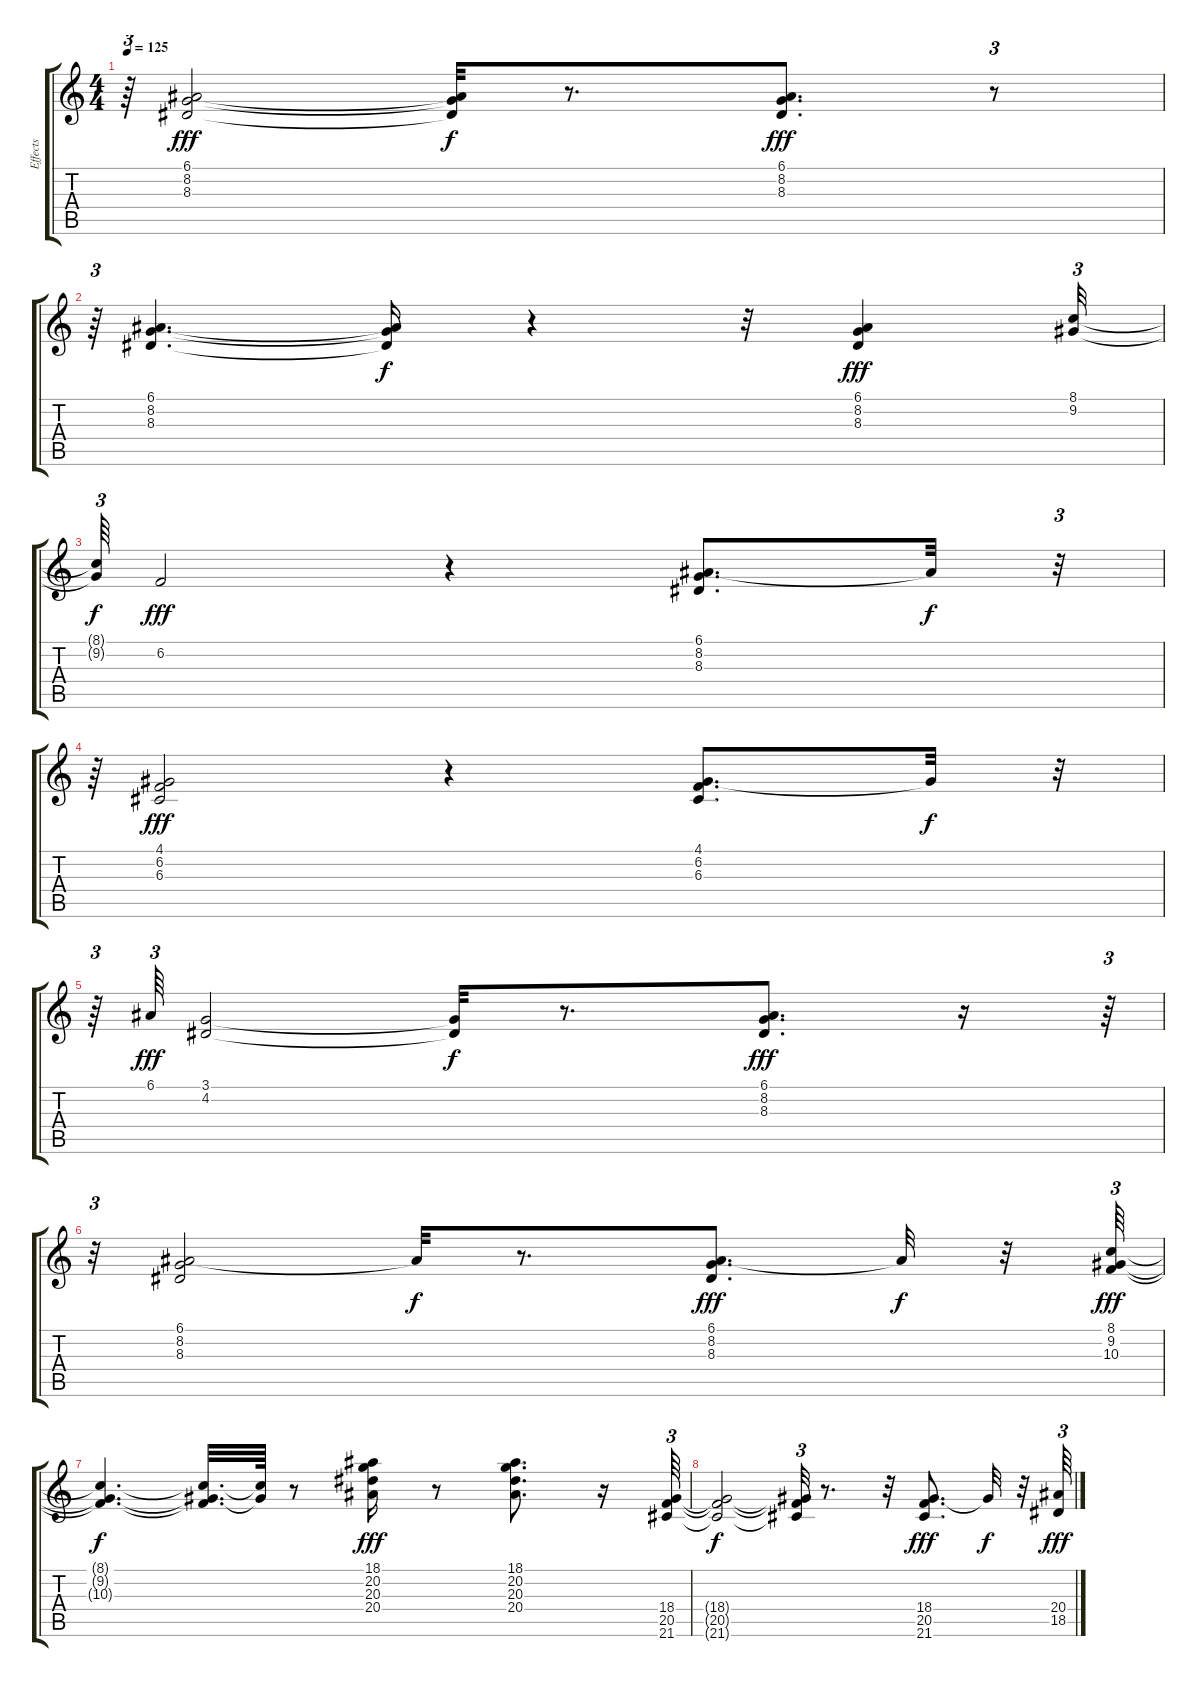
\track ("Effects" "Effects") {instrument pad7halo}
\staff {score tabs}
\tuning (E4 B3 G3 D3 A2 E2) {hide}
\ts (4 4)
\tempo 125
\clef g2
\ks c
r.64{tu (3 2) dy f} (6.1 8.2 8.3).2{dy fff} (6.1{t} 8.2{t} 8.3{t}).32{dy f} r.8{d} (6.1 8.2 8.3).8{d dy fff} r.8{tu (3 2)} |
r.64{tu (3 2)} (6.1 8.2 8.3).4{d} (6.1{t} 8.2{t} 8.3{t}).16{dy f} r.4 r.32 (6.1 8.2 8.3).4{dy fff} (8.1 9.2).32{tu (3 2)} |
(8.1{t} 9.2{t}).64{tu (3 2) dy f} 6.2.2{dy fff} r.4 (6.1 8.2 8.3).8{d} 6.1{t}.32{dy f} r.32{tu (3 2)} |
r.64{tu (3 2)} (4.1 6.2 6.3).2{dy fff} r.4 (4.1 6.2 6.3).8{d} 4.1{t}.32{dy f} r.32{tu (3 2)} |
r.64{tu (3 2)} 6.1.64{tu (3 2) dy fff} (3.1 4.2).2 (3.1{t} 4.2{t}).32{dy f} r.8{d} (6.1 8.2 8.3).8{d dy fff} r.16 r.64{tu (3 2)} |
r.32{tu (3 2)} (6.1 8.2 8.3).2 6.1{t}.32{dy f} r.8{d} (6.1 8.2 8.3).8{d dy fff} 6.1{t}.32{dy f} r.32 (8.1 9.2 10.3).64{tu (3 2) dy fff} |
(8.1{t} 9.2{t} 10.3{t}).4{d dy f} (8.1{t} 9.2{t} 10.3{t}).32{d} (8.1{t} 9.2{t}).64 r.8 (18.1 20.2 20.3 20.4).16{dy fff} r.8 (18.1 20.2 20.3 20.4).8{d} r.16 (18.4 20.5 21.6).64{tu (3 2)} |
(18.4{t} 20.5{t} 21.6{t}).2{dy f} (18.4{t} 20.5{t} 21.6{t}).32{tu (3 2)} r.8{d} r.32 (18.4 20.5 21.6).8{d dy fff} 18.4{t}.32{dy f} r.32 (20.4 18.5).64{tu (3 2) dy fff}
